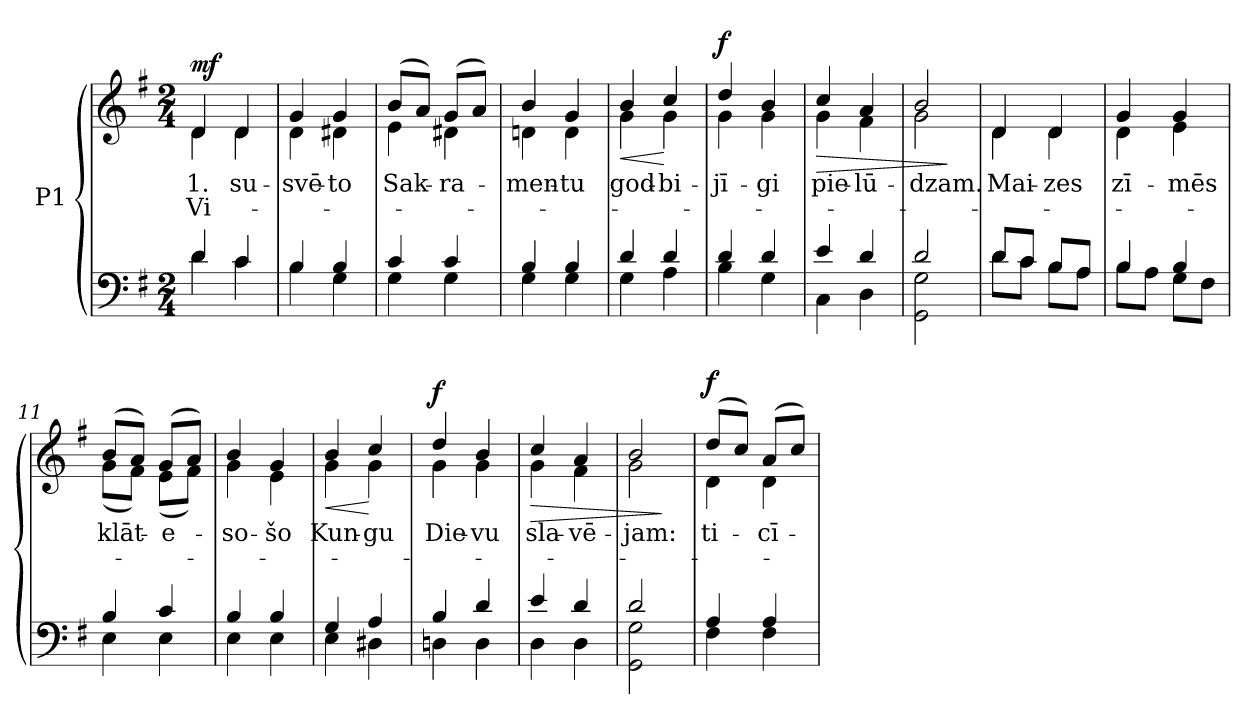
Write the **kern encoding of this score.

**kern	**kern	**text	**text	**dynam
*part1	*part1	*part1	*part1	*part1
*staff2	*staff1	*staff1	*staff1	*staff1/2
*I"P1	*	*	*	*
!!LO:PB:g=z
*clefF4	*clefG2	*	*	*
*k[f#]	*k[f#]	*	*	*
*G:	*G:	*	*	*
*M2/4	*M2/4	*	*	*
*MM80	*MM80	*	*	*
=1	=1	=1	=1	=1
*^	*	*	*	*
!	!	!LO:TX:a:B:t=Andante sostenuto	!	!	!
!	!	!	!LO:LY:b:color=#000000	!LO:LY:b:color=#000000	!
*	*	*^	*	*	*
4di/	4di\	4di/	4di\	1.	Vi-	mf
!	!	!	!	!LO:LY:b:color=#000000	!	!
4ci/	4ci\	4di/	4di\	-su-	.	.
=2	=2	=2	=2	=2	=2	=2
!	!	!	!	!LO:LY:b:color=#000000	!	!
4Bi/	4Bi\	4gi/	4di\	-svē-	.	.
!	!	!	!	!LO:LY:b:color=#000000	!	!
4Bi/	4Gi\	4gi/	4d#Xi\	-to	.	.
=3	=3	=3	=3	=3	=3	=3
!	!	!	!	!LO:LY:b:color=#000000	!	!
4ci/	4Gi\	(8bi/L	4ei\	Sak-	.	.
.	.	8ai/J)	.	.	.	.
!	!	!	!	!LO:LY:b:color=#000000	!	!
4ci/	4Gi\	(8gi/L	4d#Xi\	-ra-	.	.
.	.	8ai/J)	.	.	.	.
=4	=4	=4	=4	=4	=4	=4
!	!	!	!	!LO:LY:b:color=#000000	!	!
4Bi/	4Gi\	4bi/	4dni\	-men-	.	.
!	!	!	!	!LO:LY:b:color=#000000	!	!
4Bi/	4Gi\	4gi/	4di\	-tu	.	.
=5	=5	=5	=5	=5	=5	=5
!	!	!	!	!LO:LY:b:color=#000000	!	!LO:HP:b
4di/	4Gi\	4bi/	4gi\	god-	.	<
!	!	!	!	!LO:LY:b:color=#000000	!	!
4di/	4Ai\	4cci/	4gi\	-bi-	.	[
=6	=6	=6	=6	=6	=6	=6
!	!	!	!	!LO:LY:b:color=#000000	!	!
4di/	4Bi\	4ddi/	4gi\	-jī-	.	f
!	!	!	!	!LO:LY:b:color=#000000	!	!
4di/	4Gi\	4bi/	4gi\	-gi	.	.
=7	=7	=7	=7	=7	=7	=7
!	!	!	!	!LO:LY:b:color=#000000	!	!LO:HP:b
4ei/	4Ci\	4cci/	4gi\	pie-	.	>
!	!	!	!	!LO:LY:b:color=#000000	!	!
4di/	4Di\	4ai/	4f#i\	-lū-	.	.
=8	=8	=8	=8	=8	=8	=8
!	!	!	!	!LO:LY:b:color=#000000	!	!
2di/	2GGi\ 2Gi	2bi/	2gi\	-dzam.	.	.
*v	*v	*	*	*	*	*
*	*v	*v	*	*	*
.	.	.	.	]
=9	=9	=9	=9	=9
*^	*	*	*	*
!	!	!	!LO:LY:b:color=#000000	!	!
*	*	*^	*	*	*
8di/L	8di\L	4di/	4di\	Mai-	.	.
8ci/J	8ci\J	.	.	.	.	.
!	!	!	!	!LO:LY:b:color=#000000	!	!
8Bi/L	8Bi\L	4di/	4di\	-zes	.	.
8Ai/J	8Ai\J	.	.	.	.	.
=10	=10	=10	=10	=10	=10	=10
!	!	!	!	!LO:LY:b:color=#000000	!	!
4Bi/	8Bi\L	4gi/	4di\	zī-	.	.
.	8Ai\J	.	.	.	.	.
!	!	!	!	!LO:LY:b:color=#000000	!	!
4Bi/	8Gi\L	4gi/	4ei\	-mēs	.	.
.	8F#i\J	.	.	.	.	.
!!LO:LB:g=z	!!
=11	=11	=11	=11	=11	=11	=11
!	!	!	!	!LO:LY:b:color=#000000	!	!
4Bi/	4Ei\	(8bi/L	(8gi\L	klāt-	.	.
.	.	8ai/J)	8f#i\J)	.	.	.
!	!	!	!	!LO:LY:b:color=#000000	!	!
4ci/	4Ei\	(8gi/L	(8ei\L	-e-	.	.
.	.	8ai/J)	8f#i\J)	.	.	.
=12	=12	=12	=12	=12	=12	=12
!	!	!	!	!LO:LY:b:color=#000000	!	!
4Bi/	4Ei\	4bi/	4gi\	-so-	.	.
!	!	!	!	!LO:LY:b:color=#000000	!	!
4Bi/	4Ei\	4gi/	4ei\	-šo	.	.
=13	=13	=13	=13	=13	=13	=13
!	!	!	!	!LO:LY:b:color=#000000	!	!LO:HP:b
4Gi/	4Ei\	4bi/	4gi\	Kun-	.	<
!	!	!	!	!LO:LY:b:color=#000000	!	!
4Ai/	4D#Xi\	4cci/	4gi\	-gu	.	[
=14	=14	=14	=14	=14	=14	=14
!	!	!	!	!LO:LY:b:color=#000000	!	!
4Bi/	4Dni\	4ddi/	4gi\	Die-	.	f
!	!	!	!	!LO:LY:b:color=#000000	!	!
4di/	4Di\	4bi/	4gi\	-vu	.	.
=15	=15	=15	=15	=15	=15	=15
!	!	!	!	!LO:LY:b:color=#000000	!	!LO:HP:b
4ei/	4Di\	4cci/	4gi\	sla-	.	>
!	!	!	!	!LO:LY:b:color=#000000	!	!
4di/	4Di\	4ai/	4f#i\	-vē-	.	.
=16	=16	=16	=16	=16	=16	=16
!	!	!	!	!LO:LY:b:color=#000000	!	!
2di/	2GGi\ 2Gi	2bi/	2gi\	-jam:	.	.
*v	*v	*	*	*	*	*
*	*v	*v	*	*	*
.	.	.	.	]
=17	=17	=17	=17	=17
*^	*	*	*	*
!	!	!	!LO:LY:b:color=#000000	!	!
*	*	*^	*	*	*
4Ai/	4F#i\	(8ddi/L	4di\	ti-	.	f
.	.	8cci/J)	.	.	.	.
!	!	!	!	!LO:LY:b:color=#000000	!	!
4Ai/	4F#i\	(8ai/L	4di\	-cī-	.	.
.	.	8cci/J)	.	.	.	.
*v	*v	*	*	*	*	*
*	*v	*v	*	*	*
=	=	=	=	=
*-	*-	*-	*-	*-
